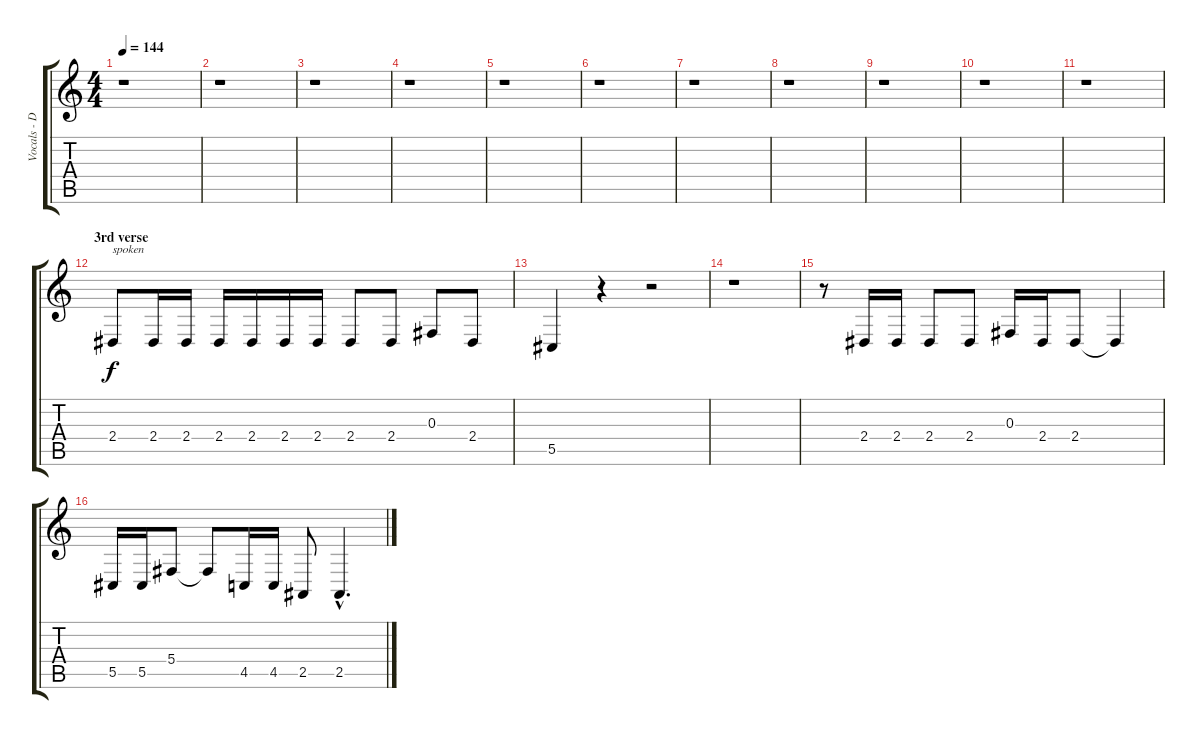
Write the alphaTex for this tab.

\track ("Vocals - D. Lee Roth" "Vocals - D") {instrument tenorsax}
\staff {score tabs}
\tuning (Eb4 Bb3 Gb3 Db3 Ab2 Eb2) {hide}
\ts (4 4)
\tempo 144
\clef g2
\ks c
r.1{dy f} |
r.1 |
r.1 |
r.1 |
r.1 |
r.1 |
r.1 |
r.1 |
r.1 |
r.1 |
r.1 |
\section ("" "3rd verse")
2.4.8{txt "spoken"} 2.4.16 2.4.16 2.4.16 2.4.16 2.4.16 2.4.16 2.4.8 2.4.8 0.3.8 2.4.8 |
5.5.4 r.4 r.2 |
r.1 |
r.8 2.4.16 2.4.16 2.4.8 2.4.8 0.3.16 2.4.16 2.4.8 2.4{t}.4 |
5.5.16 5.5.16 5.4.8 5.4{t}.8 4.5.16 4.5.16 2.5.8 2.5{hac}.4{d}
